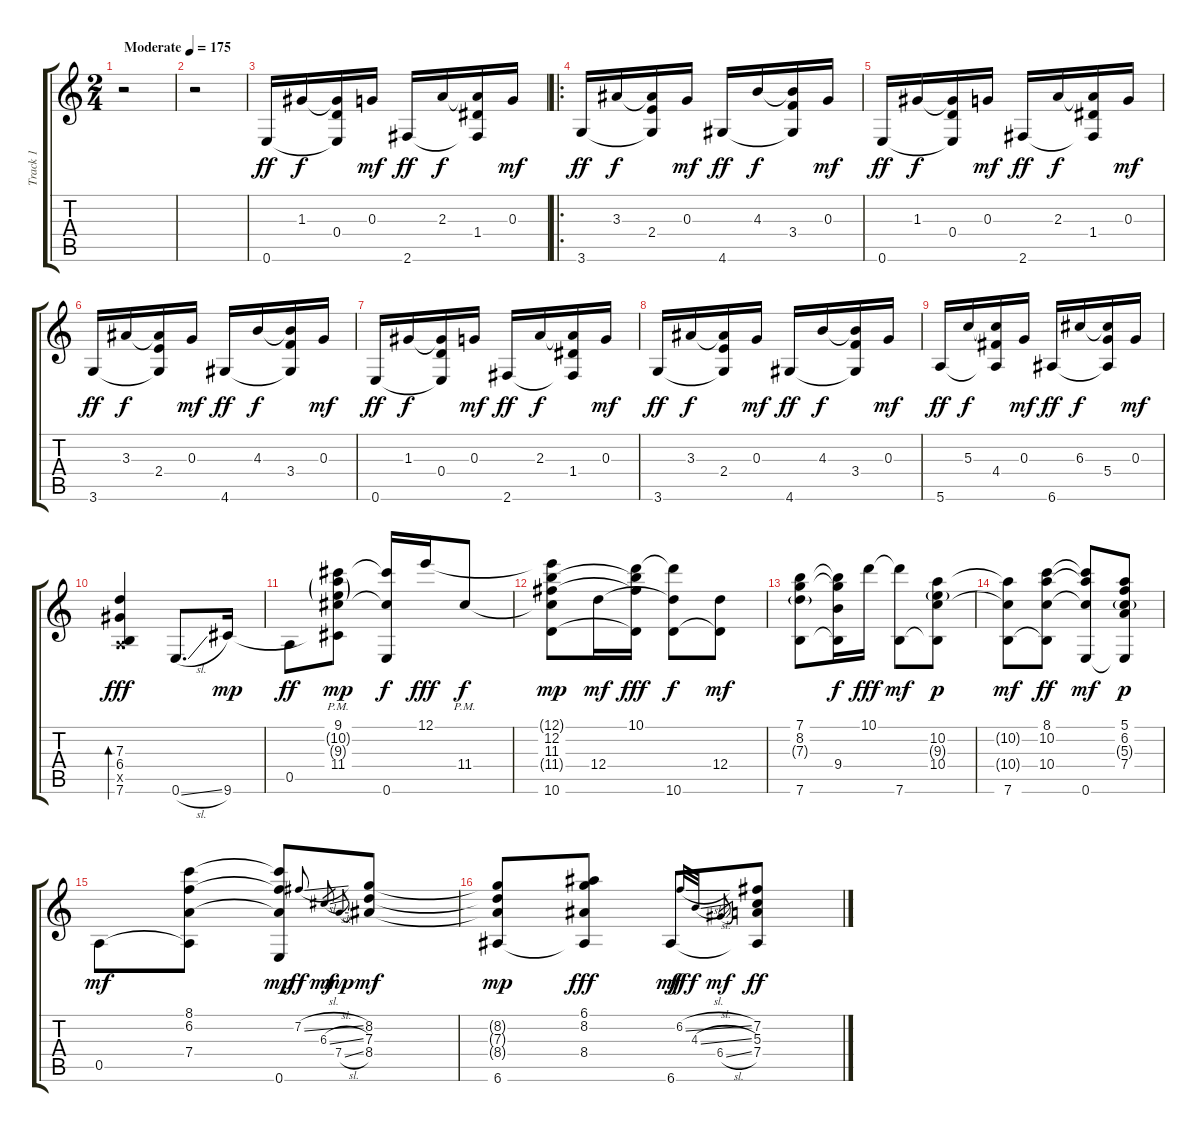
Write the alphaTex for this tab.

\track ("Track 1" "Track 1") {instrument acousticguitarsteel}
\staff {score tabs}
\tuning (E4 B3 G3 D3 A2 E2) {hide}
\ts (2 4)
\tempo (175 "Moderate")
\clef g2
\ks c
r.2{dy ff instrument acousticguitarsteel} |
r.2 |
0.6.16 1.3.16{dy f} (1.3{t} 0.4 0.6{t}).16 0.3.16{dy mf} 2.6.16{dy ff} 2.3.16{dy f} (2.3{t} 1.4 2.6{t}).16 0.3.16{dy mf} |
\ro
3.6.16{dy ff} 3.3.16{dy f} (3.3{t} 2.4 3.6{t}).16 0.3.16{dy mf} 4.6.16{dy ff} 4.3.16{dy f} (4.3{t} 3.4 4.6{t}).16 0.3.16{dy mf} |
0.6.16{dy ff} 1.3.16{dy f} (1.3{t} 0.4 0.6{t}).16 0.3.16{dy mf} 2.6.16{dy ff} 2.3.16{dy f} (2.3{t} 1.4 2.6{t}).16 0.3.16{dy mf} |
3.6.16{dy ff} 3.3.16{dy f} (3.3{t} 2.4 3.6{t}).16 0.3.16{dy mf} 4.6.16{dy ff} 4.3.16{dy f} (4.3{t} 3.4 4.6{t}).16 0.3.16{dy mf} |
0.6.16{dy ff} 1.3.16{dy f} (1.3{t} 0.4 0.6{t}).16 0.3.16{dy mf} 2.6.16{dy ff} 2.3.16{dy f} (2.3{t} 1.4 2.6{t}).16 0.3.16{dy mf} |
3.6.16{dy ff} 3.3.16{dy f} (3.3{t} 2.4 3.6{t}).16 0.3.16{dy mf} 4.6.16{dy ff} 4.3.16{dy f} (4.3{t} 3.4 4.6{t}).16 0.3.16{dy mf} |
5.6.16{dy ff} 5.3.16{dy f} (5.3{t} 4.4 5.6{t}).16 0.3.16{dy mf} 6.6.16{dy ff} 6.3.16{dy f} (6.3{t} 5.4 6.6{t}).16 0.3.16{dy mf} |
(7.3 6.4 0.5{x} 7.6).4{bd 240 dy fff} 0.6{sl}.8{d} 9.6.16{dy mp} |
0.5.8{dy ff} (9.1 10.2{g} 9.3{g} 11.4{pm} 9.6{t}).8{dy mp} (9.1{t} 11.4{t} 0.6).16{dy f} 12.1.16{dy fff} 11.4{pm}.8{dy f} |
(12.1{t} 12.2 11.3 11.4{t} 10.6).8{dy mp} 12.4.16{dy mf} (10.1 12.2{t} 11.3{t} 10.6{t}).16{dy fff} (10.1{t} 12.4{t} 10.6).8{dy f} (12.4 10.6{t}).8{dy mf} |
(7.1 8.2 7.3{g} 7.6).8 (7.1{t} 8.2{t} 9.4 7.6{t}).16{dy f} 10.1.16{dy fff} (10.1{t} 7.6).8{dy mf} (10.2 9.3{g} 10.4 7.6{t}).8{dy p} |
(10.2{t} 10.4{t} 7.6).8{dy mf} (8.1 10.2 10.4 7.6{t}).8{dy ff} (8.1{t} 10.2{t} 10.4{t} 0.6).8{dy mf} (5.1 6.2 5.3{g} 7.4 0.6{t}).8{dy p} |
0.5.8{dy mf} (8.1 6.2 7.4 0.5{t}).8 (8.1{t} 6.2{t} 7.4{t} 0.6).8{dy mp} 7.2{sl}.32{gr onbeat dy ff} 6.3{sl}.32{gr dy mf} 7.4{sl}.32{gr onbeat dy mp} (8.2 7.3 8.4).8{dy mf} |
(8.2{t} 7.3{t} 8.4{t} 6.6).8{dy mp} (6.1 8.2 8.4 6.6{t}).8{dy fff} 6.6.8{dy mf} 6.2{sl}.32{gr onbeat dy ff} 4.3{sl}.32{gr onbeat dy f} 6.4{sl}.32{gr dy mf} (7.2 5.3 7.4 6.6{t}).8{dy ff}
